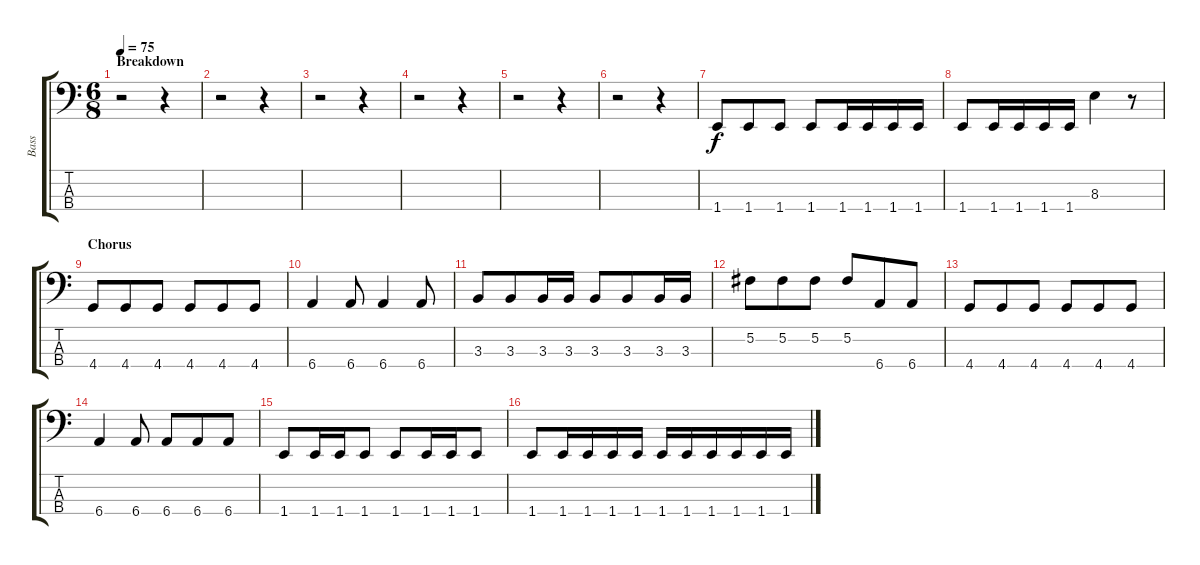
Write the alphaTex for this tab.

\track ("Bass" "Bass") {instrument electricbasspick}
\staff {score tabs}
\tuning (Gb2 Db2 Ab1 Eb1) {hide}
\ts (6 8)
\section ("" "Breakdown")
\tempo 75
\clef f4
\ks c
r.2{dy f} r.4 |
r.2 r.4 |
r.2 r.4 |
r.2 r.4 |
r.2 r.4 |
r.2 r.4 |
1.4.8 1.4.8 1.4.8 1.4.8 1.4.16 1.4.16 1.4.16 1.4.16 |
1.4.8 1.4.16 1.4.16 1.4.16 1.4.16 8.3.4 r.8 |
\section ("" "Chorus")
4.4.8 4.4.8 4.4.8 4.4.8 4.4.8 4.4.8 |
6.4.4 6.4.8 6.4.4 6.4.8 |
3.3.8 3.3.8 3.3.16 3.3.16 3.3.8 3.3.8 3.3.16 3.3.16 |
5.2.8 5.2.8 5.2.8 5.2.8 6.4.8 6.4.8 |
4.4.8 4.4.8 4.4.8 4.4.8 4.4.8 4.4.8 |
6.4.4 6.4.8 6.4.8 6.4.8 6.4.8 |
1.4.8 1.4.16 1.4.16 1.4.8 1.4.8 1.4.16 1.4.16 1.4.8 |
1.4.8 1.4.16 1.4.16 1.4.16 1.4.16 1.4.16 1.4.16 1.4.16 1.4.16 1.4.16 1.4.16
